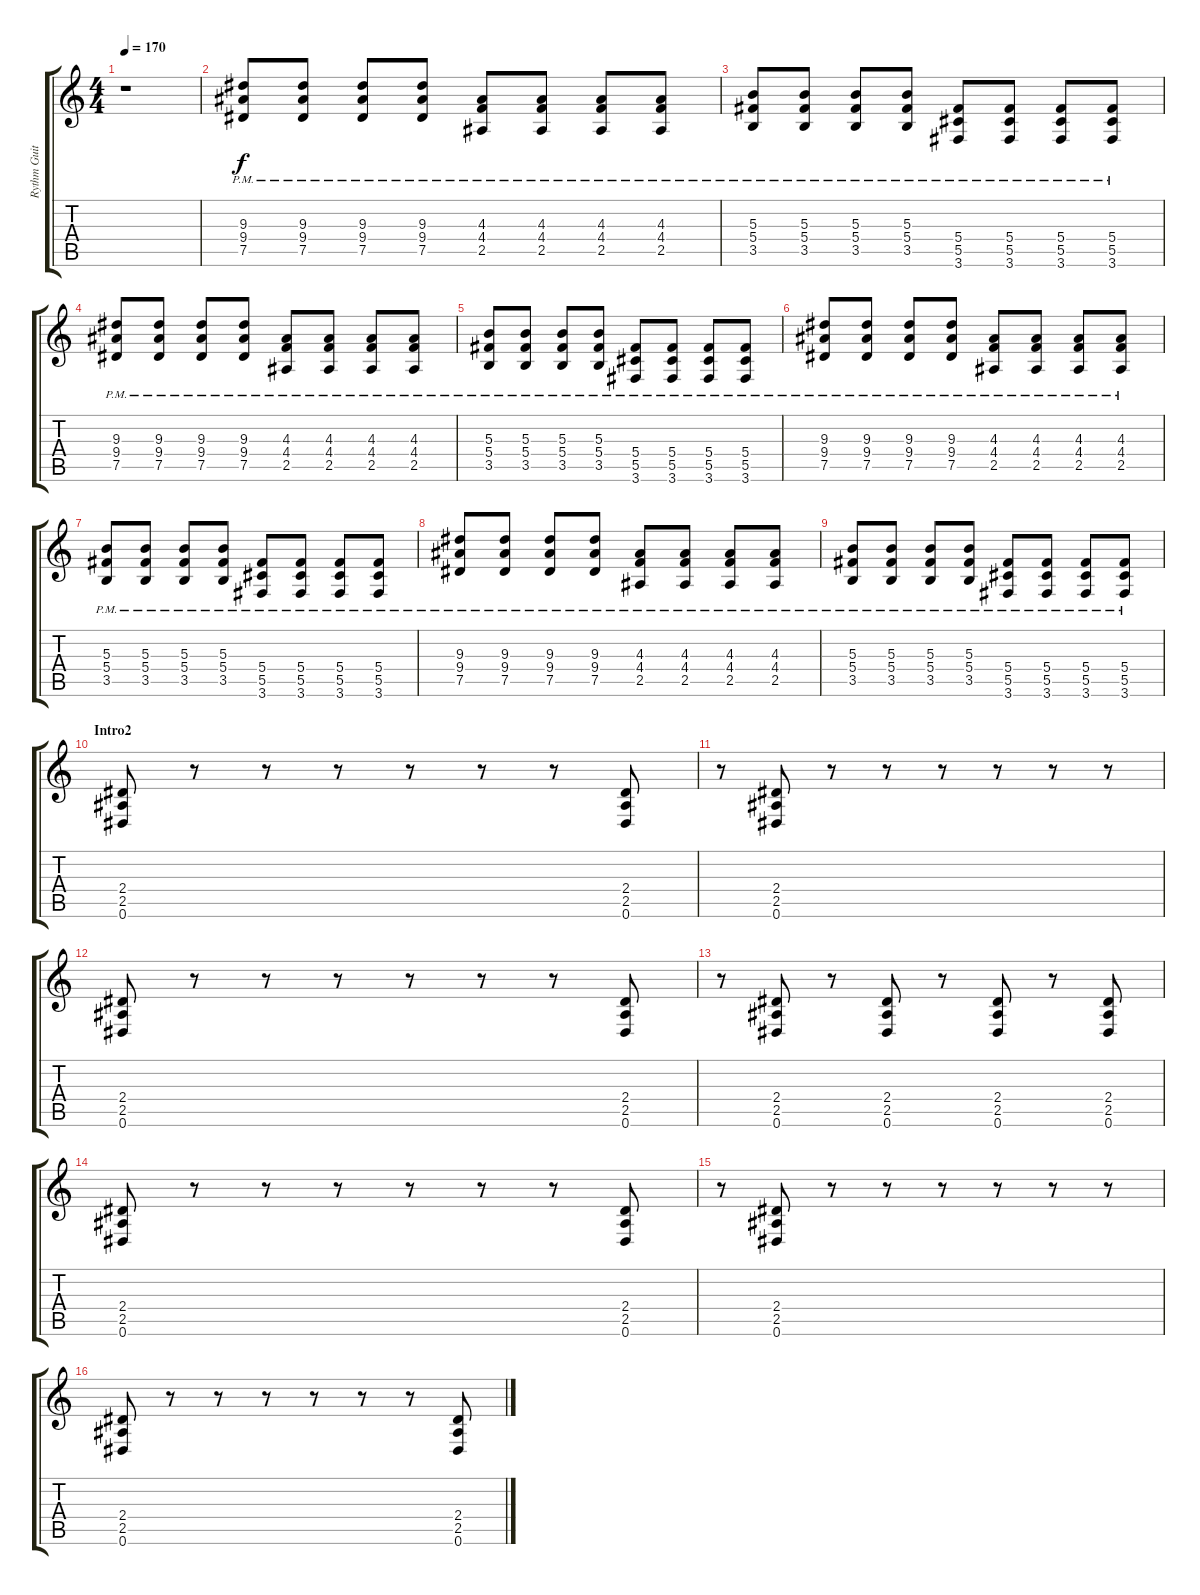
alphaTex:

\track ("Rythm Guitar" "Rythm Guit") {instrument distortionguitar}
\staff {score tabs}
\tuning (Eb4 Bb3 Gb3 Db3 Ab2 Eb2) {hide}
\ts (4 4)
\tempo 170
\clef g2
\ks c
r.1{dy f} |
(9.3{pm} 9.4{pm} 7.5{pm}).8 (9.3{pm} 9.4{pm} 7.5{pm}).8 (9.3{pm} 9.4{pm} 7.5{pm}).8 (9.3{pm} 9.4{pm} 7.5{pm}).8 (4.3{pm} 4.4{pm} 2.5{pm}).8 (4.3{pm} 4.4{pm} 2.5{pm}).8 (4.3{pm} 4.4{pm} 2.5{pm}).8 (4.3{pm} 4.4{pm} 2.5{pm}).8 |
(5.3{pm} 5.4{pm} 3.5{pm}).8 (5.3{pm} 5.4{pm} 3.5{pm}).8 (5.3{pm} 5.4{pm} 3.5{pm}).8 (5.3{pm} 5.4{pm} 3.5{pm}).8 (5.4{pm} 5.5{pm} 3.6{pm}).8 (5.4{pm} 5.5{pm} 3.6{pm}).8 (5.4{pm} 5.5{pm} 3.6{pm}).8 (5.4{pm} 5.5{pm} 3.6{pm}).8 |
(9.3{pm} 9.4{pm} 7.5{pm}).8 (9.3{pm} 9.4{pm} 7.5{pm}).8 (9.3{pm} 9.4{pm} 7.5{pm}).8 (9.3{pm} 9.4{pm} 7.5{pm}).8 (4.3{pm} 4.4{pm} 2.5{pm}).8 (4.3{pm} 4.4{pm} 2.5{pm}).8 (4.3{pm} 4.4{pm} 2.5{pm}).8 (4.3{pm} 4.4{pm} 2.5{pm}).8 |
(5.3{pm} 5.4{pm} 3.5{pm}).8 (5.3{pm} 5.4{pm} 3.5{pm}).8 (5.3{pm} 5.4{pm} 3.5{pm}).8 (5.3{pm} 5.4{pm} 3.5{pm}).8 (5.4{pm} 5.5{pm} 3.6{pm}).8 (5.4{pm} 5.5{pm} 3.6{pm}).8 (5.4{pm} 5.5{pm} 3.6{pm}).8 (5.4{pm} 5.5{pm} 3.6{pm}).8 |
(9.3{pm} 9.4{pm} 7.5{pm}).8 (9.3{pm} 9.4{pm} 7.5{pm}).8 (9.3{pm} 9.4{pm} 7.5{pm}).8 (9.3{pm} 9.4{pm} 7.5{pm}).8 (4.3{pm} 4.4{pm} 2.5{pm}).8 (4.3{pm} 4.4{pm} 2.5{pm}).8 (4.3{pm} 4.4{pm} 2.5{pm}).8 (4.3{pm} 4.4{pm} 2.5{pm}).8 |
(5.3{pm} 5.4{pm} 3.5{pm}).8 (5.3{pm} 5.4{pm} 3.5{pm}).8 (5.3{pm} 5.4{pm} 3.5{pm}).8 (5.3{pm} 5.4{pm} 3.5{pm}).8 (5.4{pm} 5.5{pm} 3.6{pm}).8 (5.4{pm} 5.5{pm} 3.6{pm}).8 (5.4{pm} 5.5{pm} 3.6{pm}).8 (5.4{pm} 5.5{pm} 3.6{pm}).8 |
(9.3{pm} 9.4{pm} 7.5{pm}).8 (9.3{pm} 9.4{pm} 7.5{pm}).8 (9.3{pm} 9.4{pm} 7.5{pm}).8 (9.3{pm} 9.4{pm} 7.5{pm}).8 (4.3{pm} 4.4{pm} 2.5{pm}).8 (4.3{pm} 4.4{pm} 2.5{pm}).8 (4.3{pm} 4.4{pm} 2.5{pm}).8 (4.3{pm} 4.4{pm} 2.5{pm}).8 |
(5.3{pm} 5.4{pm} 3.5{pm}).8 (5.3{pm} 5.4{pm} 3.5{pm}).8 (5.3{pm} 5.4{pm} 3.5{pm}).8 (5.3{pm} 5.4{pm} 3.5{pm}).8 (5.4{pm} 5.5{pm} 3.6{pm}).8 (5.4{pm} 5.5{pm} 3.6{pm}).8 (5.4{pm} 5.5{pm} 3.6{pm}).8 (5.4{pm} 5.5{pm} 3.6{pm}).8 |
\section ("" "Intro2")
(2.4 2.5 0.6).8 r.8 r.8 r.8 r.8 r.8 r.8 (2.4 2.5 0.6).8 |
r.8 (2.4 2.5 0.6).8 r.8 r.8 r.8 r.8 r.8 r.8 |
(2.4 2.5 0.6).8 r.8 r.8 r.8 r.8 r.8 r.8 (2.4 2.5 0.6).8 |
r.8 (2.4 2.5 0.6).8 r.8 (2.4 2.5 0.6).8 r.8 (2.4 2.5 0.6).8 r.8 (2.4 2.5 0.6).8 |
(2.4 2.5 0.6).8 r.8 r.8 r.8 r.8 r.8 r.8 (2.4 2.5 0.6).8 |
r.8 (2.4 2.5 0.6).8 r.8 r.8 r.8 r.8 r.8 r.8 |
(2.4 2.5 0.6).8 r.8 r.8 r.8 r.8 r.8 r.8 (2.4 2.5 0.6).8
